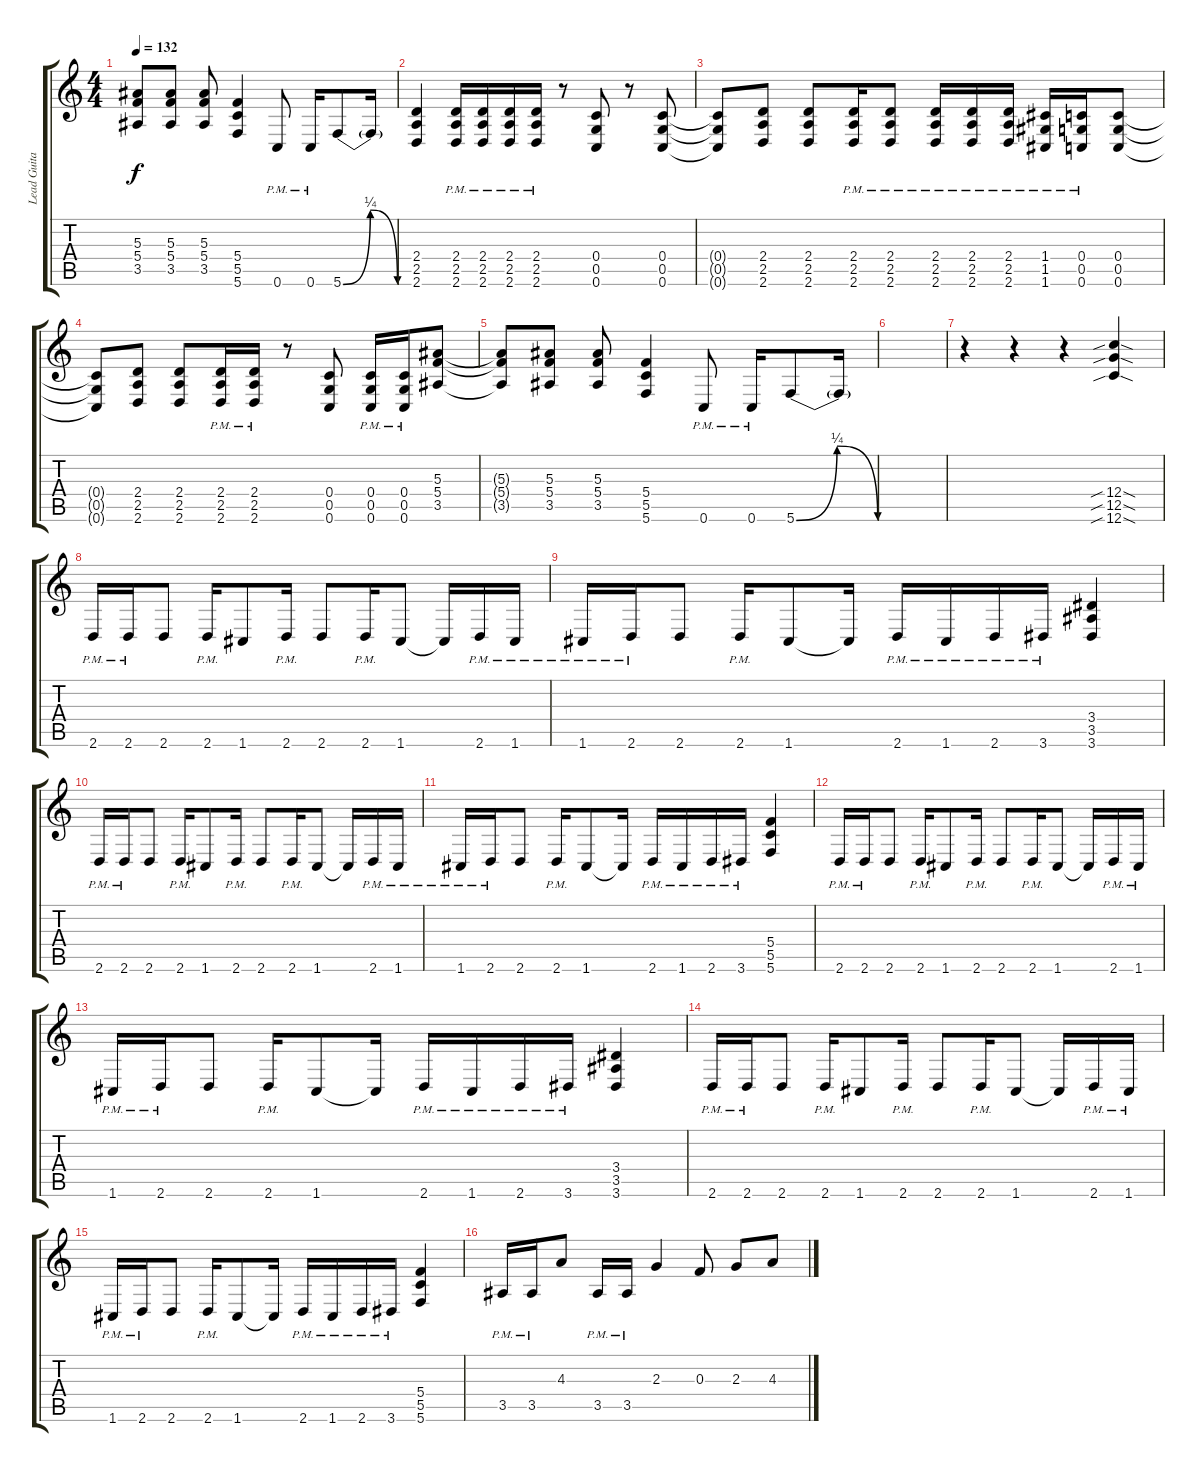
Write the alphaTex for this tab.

\track ("Lead Guitar" "Lead Guita") {instrument distortionguitar}
\staff {score tabs}
\tuning (D4 A3 F3 C3 G2 C2) {hide}
\ts (4 4)
\tempo 132
\clef g2
\ks c
(5.3{t} 5.4{t} 3.5{t}).8{dy f} (5.3 5.4 3.5).8 (5.3 5.4 3.5).8 (5.4 5.5 5.6).4 0.6{pm}.8 0.6{pm}.16 5.6{be (bendrelease 0 0 15 1 45 1 60 0)}.8 5.6{t}.16 |
(2.4 2.5 2.6).4 (2.4{pm} 2.5{pm} 2.6{pm}).16 (2.4{pm} 2.5{pm} 2.6{pm}).16 (2.4{pm} 2.5{pm} 2.6{pm}).16 (2.4{pm} 2.5{pm} 2.6{pm}).16 r.8 (0.4 0.5 0.6).8 r.8 (0.4 0.5 0.6).8 |
(0.4{t} 0.5{t} 0.6{t}).8 (2.4 2.5 2.6).8 (2.4 2.5 2.6).8 (2.4{pm} 2.5{pm} 2.6{pm}).16 (2.4{pm} 2.5{pm} 2.6{pm}).8 (2.4{pm} 2.5{pm} 2.6{pm}).16 (2.4{pm} 2.5{pm} 2.6{pm}).16 (2.4{pm} 2.5{pm} 2.6{pm}).16 (1.4{pm} 1.5{pm} 1.6{pm}).16 (0.4{pm} 0.5{pm} 0.6{pm}).16 (0.4 0.5 0.6).8 |
(0.4{t} 0.5{t} 0.6{t}).8 (2.4 2.5 2.6).8 (2.4 2.5 2.6).8 (2.4{pm} 2.5{pm} 2.6{pm}).16 (2.4{pm} 2.5{pm} 2.6{pm}).16 r.8 (0.4 0.5 0.6).8 (0.4{pm} 0.5{pm} 0.6{pm}).16 (0.4{pm} 0.5{pm} 0.6{pm}).16 (5.3 5.4 3.5).8 |
(5.3{t} 5.4{t} 3.5{t}).8 (5.3 5.4 3.5).8 (5.3 5.4 3.5).8 (5.4 5.5 5.6).4 0.6{pm}.8 0.6{pm}.16 5.6{be (bendrelease 0 0 15 1 45 1 60 0)}.8 5.6{t}.16 |
|
r.4 r.4 r.4 (12.4{sib sod} 12.5{sib sod} 12.6{sib sod}).4 |
2.6{pm}.16 2.6{pm}.16 2.6.8 2.6{pm}.16 1.6.8 2.6{pm}.16 2.6.8 2.6{pm}.16 1.6.8 1.6{t}.16 2.6{pm}.16 1.6{pm}.16 |
1.6{pm}.16 2.6{pm}.16 2.6.8 2.6{pm}.16 1.6.8 1.6{t}.16 2.6{pm}.16 1.6{pm}.16 2.6{pm}.16 3.6{pm}.16 (3.4 3.5 3.6).4 |
2.6{pm}.16 2.6{pm}.16 2.6.8 2.6{pm}.16 1.6.8 2.6{pm}.16 2.6.8 2.6{pm}.16 1.6.8 1.6{t}.16 2.6{pm}.16 1.6{pm}.16 |
1.6{pm}.16 2.6{pm}.16 2.6.8 2.6{pm}.16 1.6.8 1.6{t}.16 2.6{pm}.16 1.6{pm}.16 2.6{pm}.16 3.6{pm}.16 (5.4 5.5 5.6).4 |
2.6{pm}.16 2.6{pm}.16 2.6.8 2.6{pm}.16 1.6.8 2.6{pm}.16 2.6.8 2.6{pm}.16 1.6.8 1.6{t}.16 2.6{pm}.16 1.6{pm}.16 |
1.6{pm}.16 2.6{pm}.16 2.6.8 2.6{pm}.16 1.6.8 1.6{t}.16 2.6{pm}.16 1.6{pm}.16 2.6{pm}.16 3.6{pm}.16 (3.4 3.5 3.6).4 |
2.6{pm}.16 2.6{pm}.16 2.6.8 2.6{pm}.16 1.6.8 2.6{pm}.16 2.6.8 2.6{pm}.16 1.6.8 1.6{t}.16 2.6{pm}.16 1.6{pm}.16 |
1.6{pm}.16 2.6{pm}.16 2.6.8 2.6{pm}.16 1.6.8 1.6{t}.16 2.6{pm}.16 1.6{pm}.16 2.6{pm}.16 3.6{pm}.16 (5.4 5.5 5.6).4 |
3.5{pm}.16 3.5{pm}.16 4.3.8 3.5{pm}.16 3.5{pm}.16 2.3.4 0.3.8 2.3.8 4.3.8
